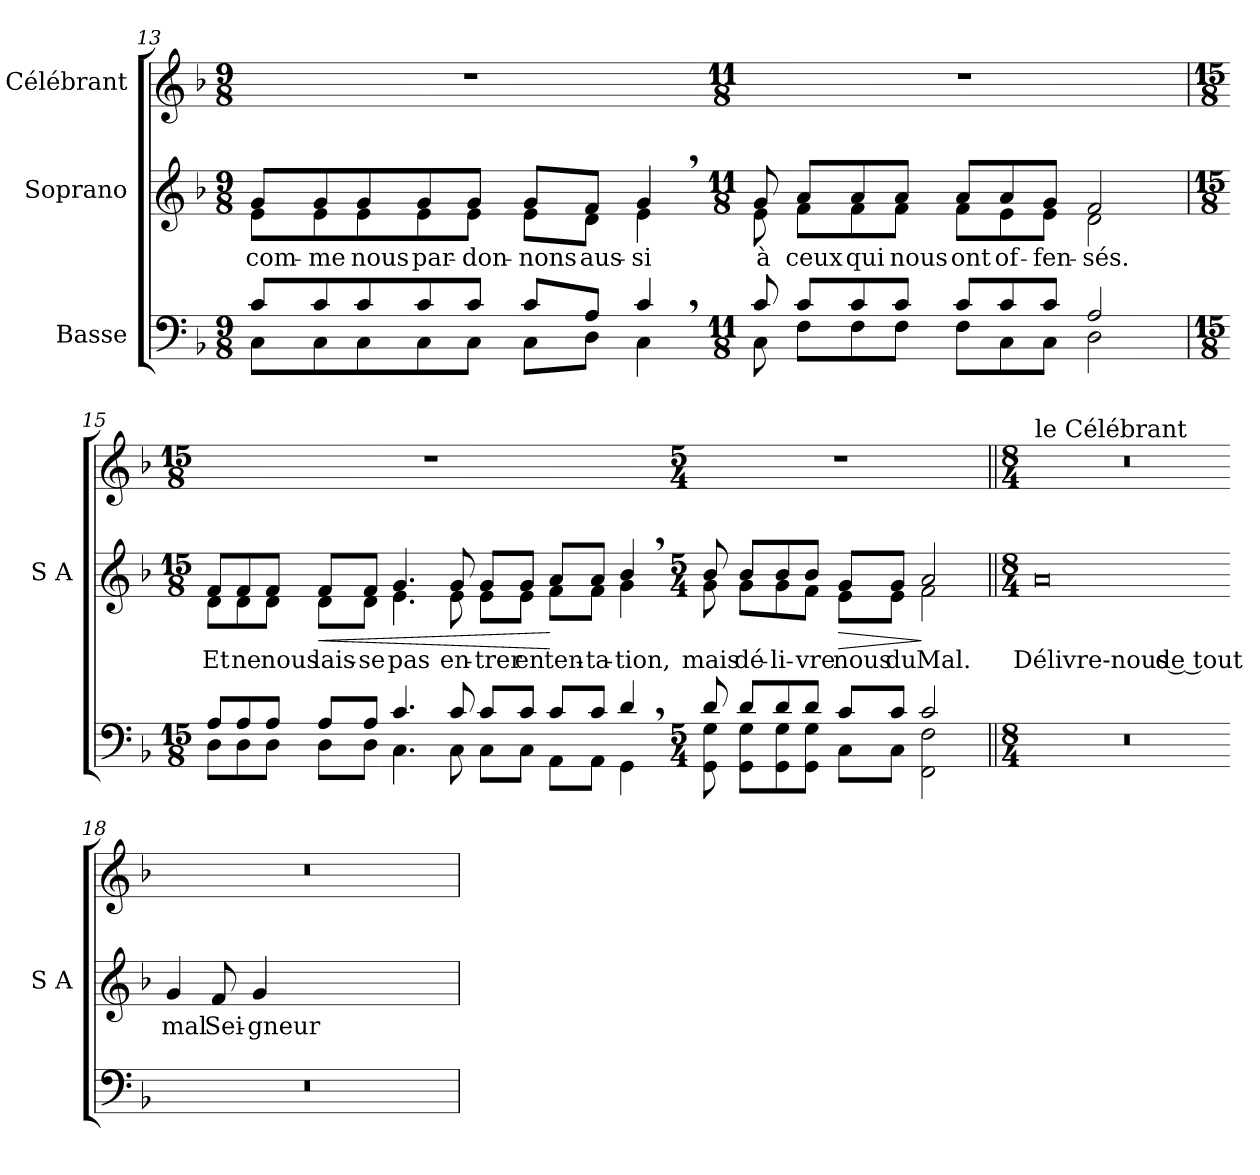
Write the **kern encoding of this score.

**kern	**kern	**text	**dynam	**kern
*part3	*part2	*part2	*part2	*part1
*staff3	*staff2	*staff2	*staff2	*staff1
*I"Basse	*I"Soprano	*	*	*I"Célébrant
*	*I'S  A	*	*	*
!!LO:LB:g=z
*clefF4	*clefG2	*	*	*clefG2
*k[b-]	*k[b-]	*	*	*k[b-]
*F:	*F:	*	*	*F:
*M9/8	*M9/8	*	*	*M9/8
=13	=13	=13	=13	=13
*^	*	*	*	*
!	!	!	!LO:LY:b:color=#000000	!	!LO:N:vis=1
*	*	*^	*	*	*
8ci/L	8Ci\L	8gi/L	8ei\L	com-	.	8%9r
!	!	!	!	!LO:LY:b:color=#000000	!	!
8ci/	8Ci\	8gi/	8ei\	-me	.	.
!	!	!	!	!LO:LY:b:color=#000000	!	!
8ci/	8Ci\	8gi/	8ei\	nous	.	.
!	!	!	!	!LO:LY:b:color=#000000	!	!
8ci/	8Ci\	8gi/	8ei\	par-	.	.
!	!	!	!	!LO:LY:b:color=#000000	!	!
8ci/J	8Ci\J	8gi/J	8ei\J	-don-	.	.
!	!	!	!	!LO:LY:b:color=#000000	!	!
8ci/L	8Ci\L	8gi/L	8ei\L	-nons	.	.
!	!	!	!	!LO:LY:b:color=#000000	!	!
8Ai/J	8Di\J	8fi/J	8di\J	aus-	.	.
!	!	!	!	!LO:LY:b:color=#000000	!	!
4c,i/	4Ci\	4g,i/	4ei\	-si	.	.
=14-	=14-	=14-	=14-	=14-	=14-	=14-
*M11/8	*	*M11/8	*	*	*	*M11/8
!	!	!	!	!LO:LY:b:color=#000000	!	!LO:N:vis=1
8ci/	8Ci\	8gi/	8ei\	à	.	8%11r
!	!	!	!	!LO:LY:b:color=#000000	!	!
8ci/L	8Fi\L	8ai/L	8fi\L	ceux	.	.
!	!	!	!	!LO:LY:b:color=#000000	!	!
8ci/	8Fi\	8ai/	8fi\	qui	.	.
!	!	!	!	!LO:LY:b:color=#000000	!	!
8ci/J	8Fi\J	8ai/J	8fi\J	nous	.	.
!	!	!	!	!LO:LY:b:color=#000000	!	!
8ci/L	8Fi\L	8ai/L	8fi\L	ont	.	.
!	!	!	!	!LO:LY:b:color=#000000	!	!
8ci/	8Ci\	8ai/	8ei\	of-	.	.
!	!	!	!	!LO:LY:b:color=#000000	!	!
8ci/J	8Ci\J	8gi/J	8ei\J	-fen-	.	.
!	!	!	!	!LO:LY:b:color=#000000	!	!
2Ai/	2Di\	2fi/	2di\	-sés.	.	.
!!LO:PB:g=z
=15'	=15'	=15'	=15'	=15'	=15'	=15'
*M15/8	*	*M15/8	*	*	*	*M15/8
!	!	!	!	!LO:LY:b:color=#000000	!	!LO:N:vis=1
8Ai/L	8Di\L	8fi/L	8di\L	Et	.	1...r
!	!	!	!	!LO:LY:b:color=#000000	!	!
8Ai/	8Di\	8fi/	8di\	ne	.	.
!	!	!	!	!LO:LY:b:color=#000000	!	!
8Ai/J	8Di\J	8fi/J	8di\J	nous	.	.
!	!	!	!	!LO:LY:b:color=#000000	!LO:HP:b	!
!	!	!	!	!	!LO:HP:n=1:b	!
8Ai/L	8Di\L	8fi/L	8di\L	lais-	< <	.
!	!	!	!	!LO:LY:b:color=#000000	!	!
8Ai/J	8Di\J	8fi/J	8di\J	-se	.	.
!	!	!	!	!LO:LY:b:color=#000000	!	!
4.ci/	4.Ci\	4.gi/	4.ei\	pas	.	.
!	!	!	!	!LO:LY:b:color=#000000	!	!
8ci/	8Ci\	8gi/	8ei\	en-	.	.
!	!	!	!	!LO:LY:b:color=#000000	!	!
8ci/L	8Ci\L	8gi/L	8ei\L	-trer	.	.
!	!	!	!	!LO:LY:b:color=#000000	!	!
8ci/J	8Ci\J	8gi/J	8ei\J	en	.	.
!	!	!	!	!LO:LY:b:color=#000000	!	!
8ci/L	8AAi\L	8ai/L	8fi\L	ten-	[ [	.
!	!	!	!	!LO:LY:b:color=#000000	!	!
8ci/J	8AAi\J	8ai/J	8fi\J	-ta-	.	.
!	!	!	!	!LO:LY:b:color=#000000	!	!
4d,i/	4GGi\	4b-,i/	4gi\	-tion,	.	.
=16-	=16-	=16-	=16-	=16-	=16-	=16-
*M5/4	*	*M5/4	*	*	*	*M5/4
!	!	!	!	!LO:LY:b:color=#000000	!	!LO:N:vis=1
8di/	8GGi\ 8Gi	8b-i/	8gi\	mais	.	4%5r
!	!	!	!	!LO:LY:b:color=#000000	!	!
8di/L	8GGi\ 8GiL	8b-i/L	8gi\L	dé-	.	.
!	!	!	!	!LO:LY:b:color=#000000	!	!
8di/	8GGi\ 8Gi	8b-i/	8gi\	-li-	.	.
!	!	!	!	!LO:LY:b:color=#000000	!	!
8di/J	8GGi\ 8GiJ	8b-i/J	8fi\J	-vre	.	.
!	!	!	!	!LO:LY:b:color=#000000	!LO:HP:b	!
8ci/L	8Ci\L	8gi/L	8ei\L	nous	>	.
!	!	!	!	!LO:LY:b:color=#000000	!	!
8ci/J	8Ci\J	8gi/J	8ei\J	du	.	.
!	!	!	!	!LO:LY:b:color=#000000	!	!
2ci/	2FFi\ 2Fi	2ai/	2fi\	Mal.	]	.
*v	*v	*	*	*	*	*
*	*v	*v	*	*	*
!!LO:LB:g=z
=17||	=17||	=17||	=17||	=17||
*M8/4	*M8/4	*	*	*M8/4
*^	*^	*	*	*
!LO:N:vis=1	!	!	!	!	!	!
*v	*v	*	*	*	*	*
*	*v	*v	*	*	*
*^	*^	*	*	*
!	!	!	!	!	!	!LO:TX:a:t=le Célébrant
!	!	!LO:TX:a:t=le Célébrant	!	!	!	!
!	!	!	!	!LO:LY:b:color=#000000	!	!LO:N:vis=1
*v	*v	*	*	*	*	*
*	*v	*v	*	*	*
0r	0ai	Délivre-nous de tout	.	0r
=18-	=18-	=18-	=18-	=18-
!LO:N:vis=1	!	!	!	!
!	!	!LO:LY:b:color=#000000	!	!LO:N:vis=1
0r	4gi/	mal	.	0r
!	!	!LO:LY:b:color=#000000	!	!
.	8fi/	Sei-	.	.
!	!	!LO:LY:b:color=#000000	!	!
.	4gi/	-gneur	.	.
.	1ryy	.	.	.
.	4.ryy	.	.	.
=`	=`	=`	=`	=`
*-	*-	*-	*-	*-
